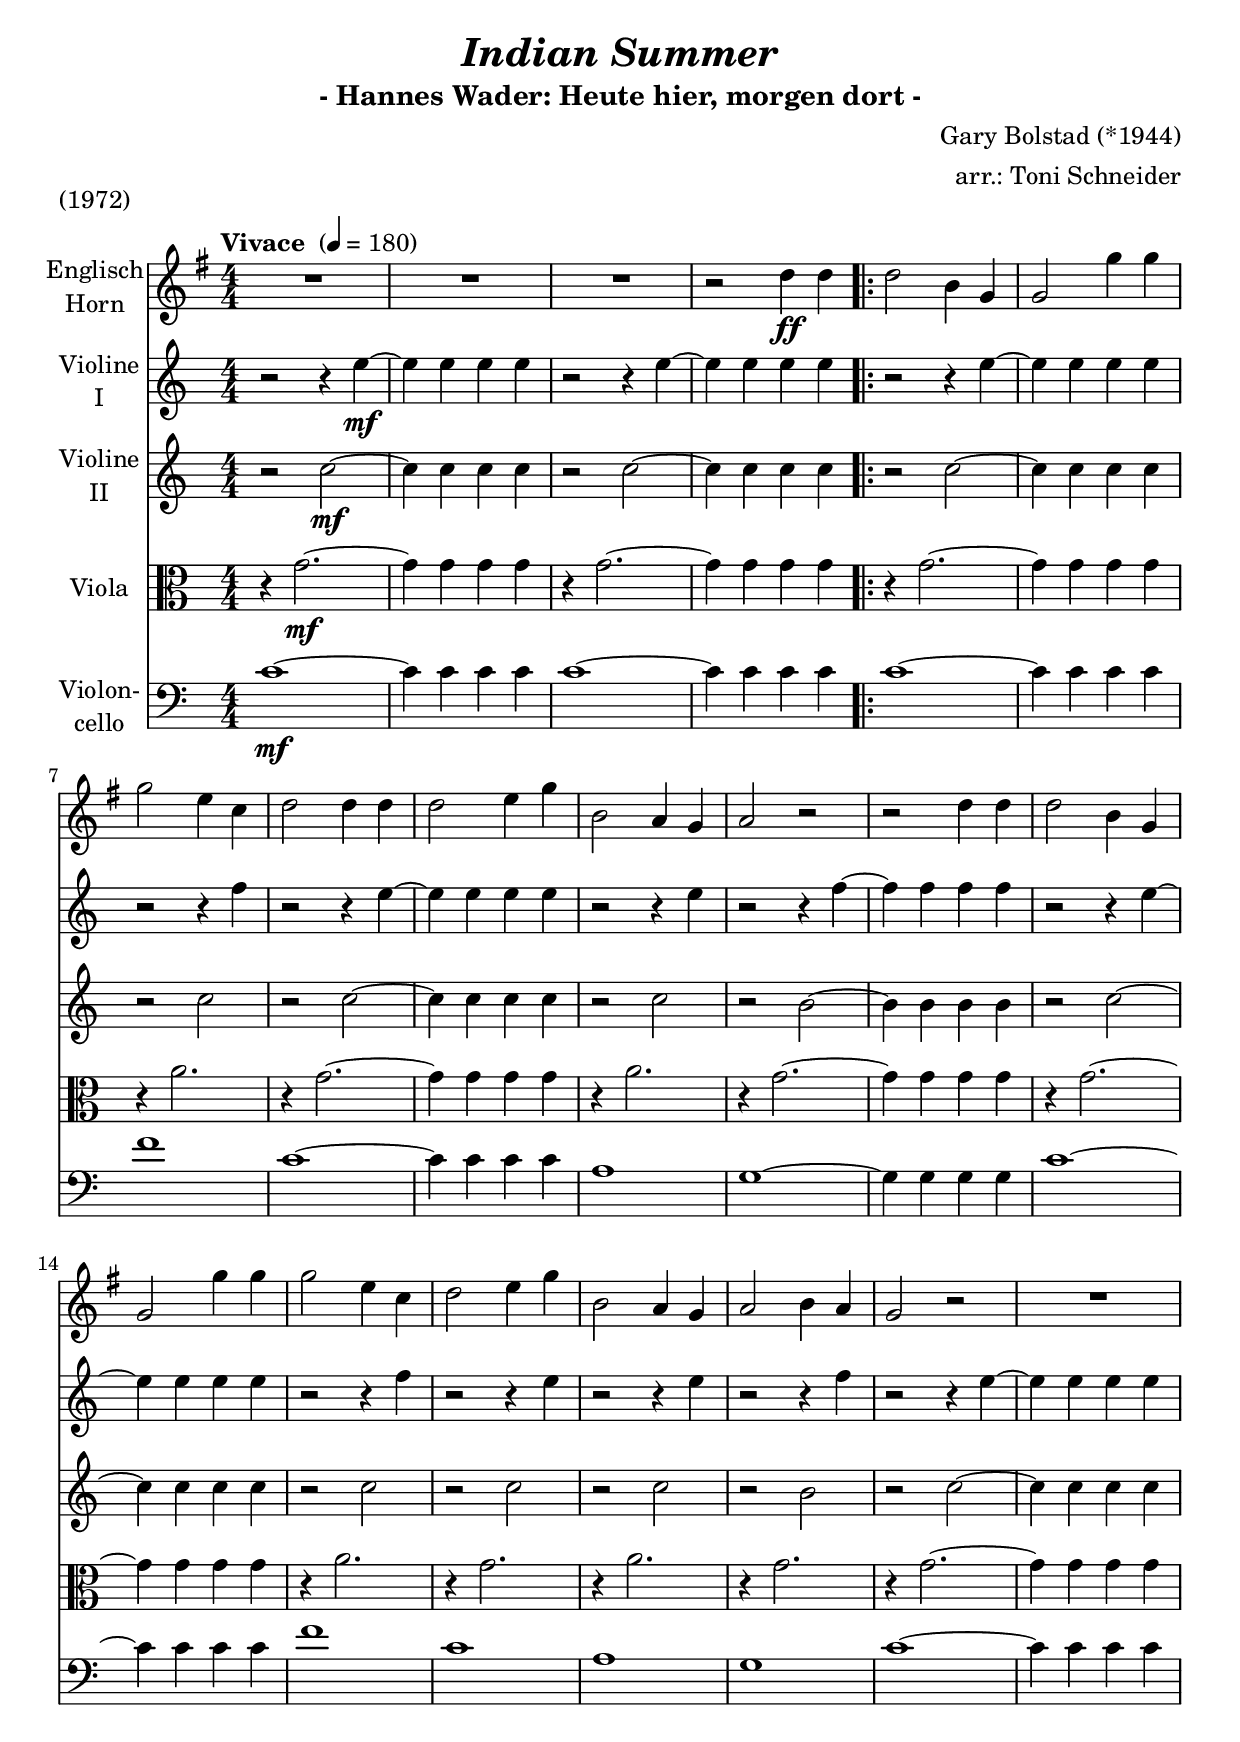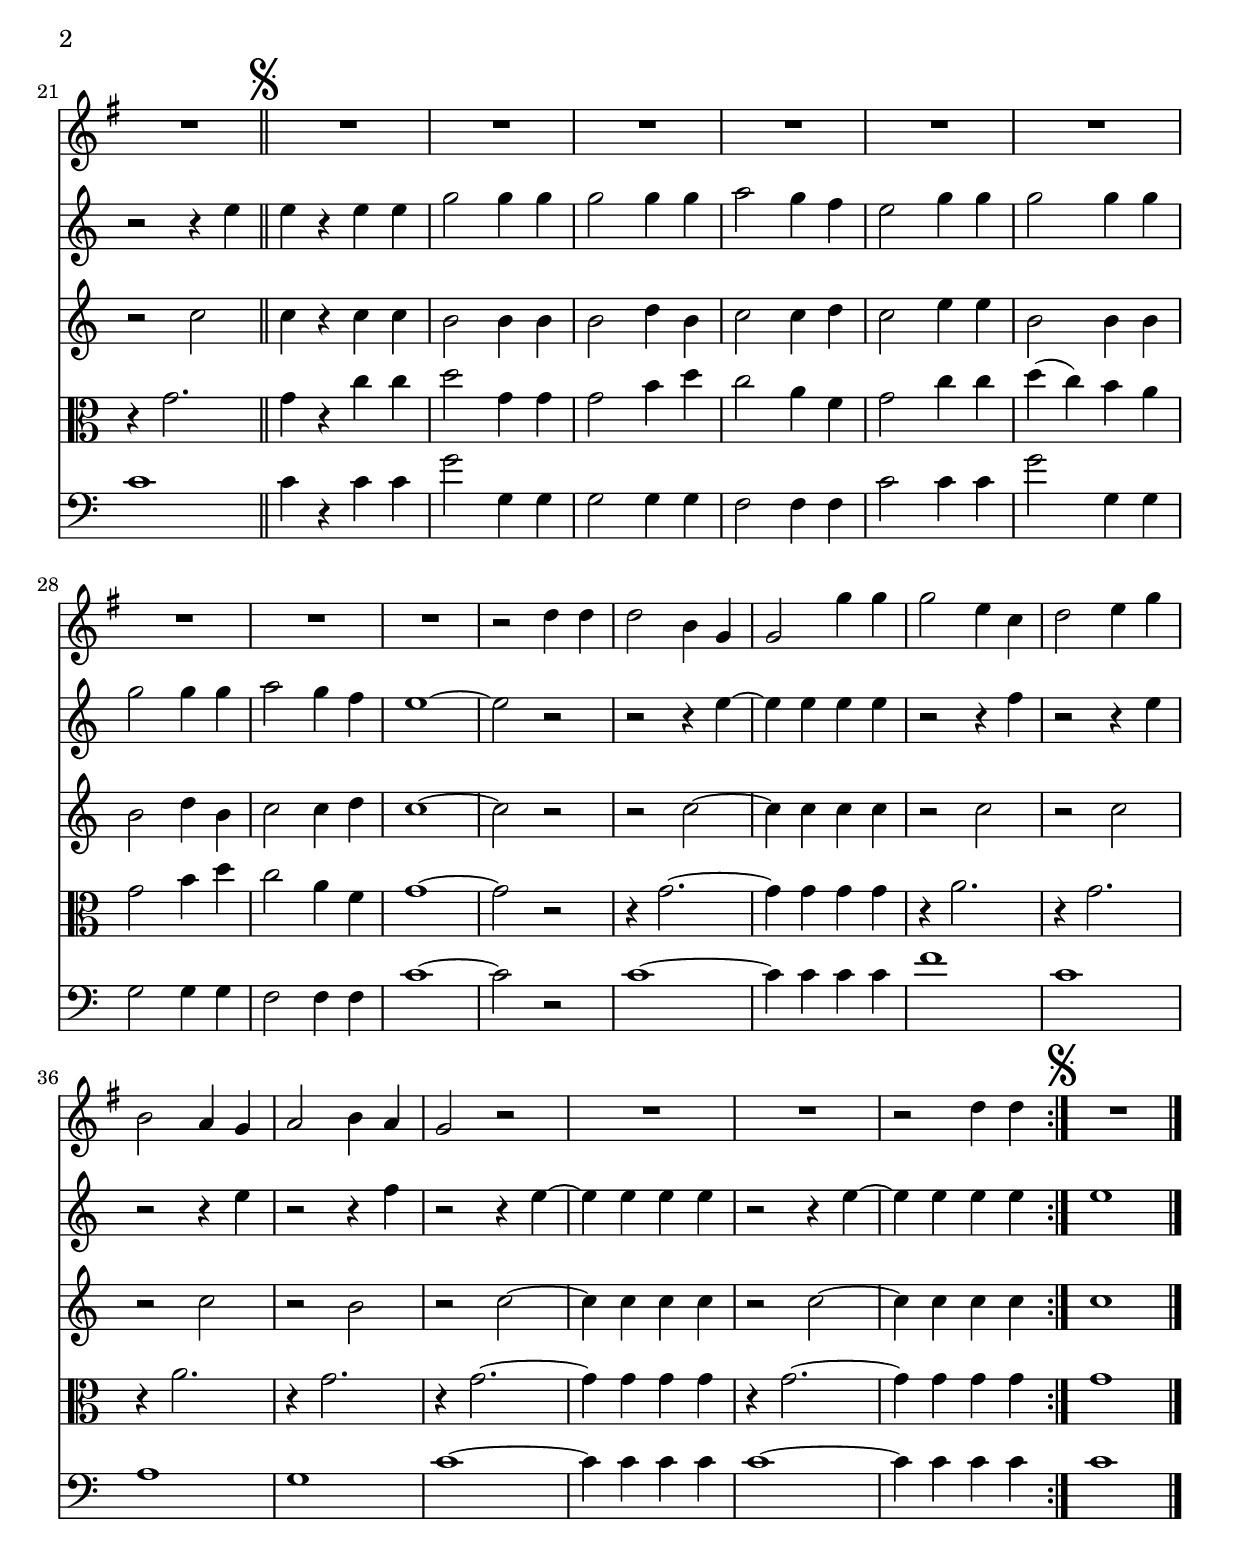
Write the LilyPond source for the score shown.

\version "2.14.2"
\include "deutsch.ly"

#(set-global-staff-size 21.5)

\header {
  title     = \markup \bold \italic "Indian Summer"
  subtitle  = "- Hannes Wader: Heute hier, morgen dort -"
  composer  = "Gary Bolstad (*1944)"
  arranger  = "arr.: Toni Schneider"
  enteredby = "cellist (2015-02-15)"
  piece     = "(1972)"
}

voiceconsts = {
  \key c \major
  \time 4/4
  \clef "treble"
  \numericTimeSignature
  \compressFullBarRests
%  \set tupletSpannerDuration = #(ly:make-moment 1 8)
  \tempo "Vivace " 4=180
}

%mifl = "english horn"
mifl = "trumpet"
mist = "string ensemble 1"
miba = "drawbar organ"

segn = \mark \markup { \musicglyph #"scripts.segno" }

va = \relative c'' {
  \voiceconsts

  R1*3
  r2 g4\ff g
  \repeat volta 2 {
    g2 e4 c
    c2 c'4 c
    c2 a4 f
    g2 g4 g

    g2 a4 c
    e,2 d4 c
    d2 r
    r g4 g
    g2 e4 c

    c2 c'4 c
    c2 a4 f
    g2 a4 c
    e,2 d4 c
    d2 e4 d

    c2 r
    R1*2 \bar "||" \segn
    R1*9
    r2 g'4 g
    g2 e4 c
    c2 c'4 c

    c2 a4 f
    g2 a4 c
    e,2 d4 c
    d2 e4 d

    c2 r
    R1*2
    r2 g'4 g
  } \segn
  R1 \bar "|."
}

vb = \relative c'' {
  \voiceconsts

  r2 r4 e~\mf
  e e e e
  r2 r4 e~
  e e e e

  \repeat volta 2 {
    r2 r4 e~
    e e e e
    r2 r4 f
    r2 r4 e~

    e e e e
    r2 r4 e
    r2 r4 f~
    f f f f
    r2 r4 e4~

    e e e e
    r2 r4 f
    r2 r4 e
    r2 r4 e
    r2 r4 f

    r2 r4 e~
    e e e e
    r2 r4 e \bar "||" \segn
    e r e e
    g2 g4 g

    g2 g4 g
    a2 g4 f
    e2 g4 g
    g2 g4 g
    g2 g4 g

    a2 g4 f
    e1~
    e2 r
    r2 r4 e~
    e e e e

    r2 r4 f
    r2 r4 e
    r2 r4 e
    r2 r4 f

    r2 r4 e~
    e e e e
    r2 r4 e~
    e e e e
  } \segn
  e1 \bar "|."
}

vc = \relative c'' {
  \voiceconsts

  r2 c~\mf
  c4 c c c
  r2 c~
  c4 c c c
  \repeat volta 2 {
    r2 c~
    c4 c c c
    r2 c
    r c~

    c4 c c c
    r2 c
    r h~
    h4 h h h
    r2 c~

    c4 c c c
    r2 c
    r c
    r c
    r h

    r c~
    c4 c c c
    r2 c \bar "||" \segn
    c4 r c c
    h2 h4 h

    h2 d4 h
    c2 c4 d
    c2 e4 e
    h2 h4 h
    h2 d4 h

    c2 c4 d
    c1~
    c2 r
    r c~
    c4 c c c

    r2 c
    r c
    r c
    r h

    r c~
    c4 c c c
    r2 c~
    c4 c c c
  } \segn
  c1 \bar "|."
}

vd = \relative c'' {
  \voiceconsts
  \clef "alto"

  r4 g2.~\mf
  g4 g g g
  r4 g2.~
  g4 g g g
  \repeat volta 2 {
    r4 g2.~
    g4 g g g
    r4 a2.
    r4 g2.~

    g4 g g g
    r4 a2.
    r4 g2.~
    g4 g g g
    r4 g2.~

    g4 g g g
    r4 a2.
    r4 g2.
    r4 a2.
    r4 g2.

    r4 g2.~
    g4 g g g
    r4 g2. \bar "||" \segn
    g4 r c c
    d2 g,4 g

    g2 h4 d
    c2 a4 f
    g2 c4 c
    d( c) h a
    g2 h4 d

    c2 a4 f
    g1~
    g2 r
    r4 g2.~
    g4 g g g

    r4 a2.
    r4 g2.
    r4 a2.
    r4 g2.

    r4 g2.~
    g4 g g g
    r4 g2.~
    g4 g g g
  } \segn
  g1 \bar "|."
}

ve = \relative c' {
  \voiceconsts
  \clef "bass"

  c1~\mf
  c4 c c c
  c1~
  c4 c c c
  \repeat volta 2 {
    c1~
    c4 c c c
    f1
    c~

    c4 c c c
    a1
    g1~

    g4 g g g
    c1~

    c4 c c c
    f1
    c
    a
    g

    c~
    c4 c c c
    c1 \bar "||" \segn

    c4 r c c
    g'2 g,4 g

    g2 g4 g
    f2 f4 f
    c'2 c4 c
    g'2 g,4 g
    g2 g4 g

    f2 f4 f
    c'1~
    c2 r
    c1~
    c4 c c c

    f1
    c
    a
    g

    c~
    c4 c c c
    c1~
    c4 c c c
  } \segn
  c1 \bar "|."
}


music = <<
      \new Staff {
        \set Staff.midiInstrument = \mifl
        \set Staff.instrumentName = \markup \center-column { "Englisch" "Horn" }
        \transpose c g { \va }
      }

      \new Staff {
        \set Staff.midiInstrument = \mist
        \set Staff.instrumentName = \markup \center-column { "Violine" "I" }
        \transpose c c { \vb }
      }

      \new Staff {
        \set Staff.midiInstrument = \mist
        \set Staff.instrumentName = \markup \center-column { "Violine" "II" }
        \transpose c c { \vc }
      }

      \new Staff {
        \set Staff.midiInstrument = \mist
        \set Staff.instrumentName = \markup \center-column { "Viola" }
        \transpose c c { \vd }
      }

      \new Staff {
        \set Staff.midiInstrument = \miba
        \set Staff.instrumentName = \markup \center-column { "Violon-" "cello" }
        \transpose c c { \ve }
      }
>>

\book {
  \score {
   \music
    \layout {}
  }

  \score {
    \unfoldRepeats \music

    \midi {
      \context {
        \Score
      }
    }
  }
}
